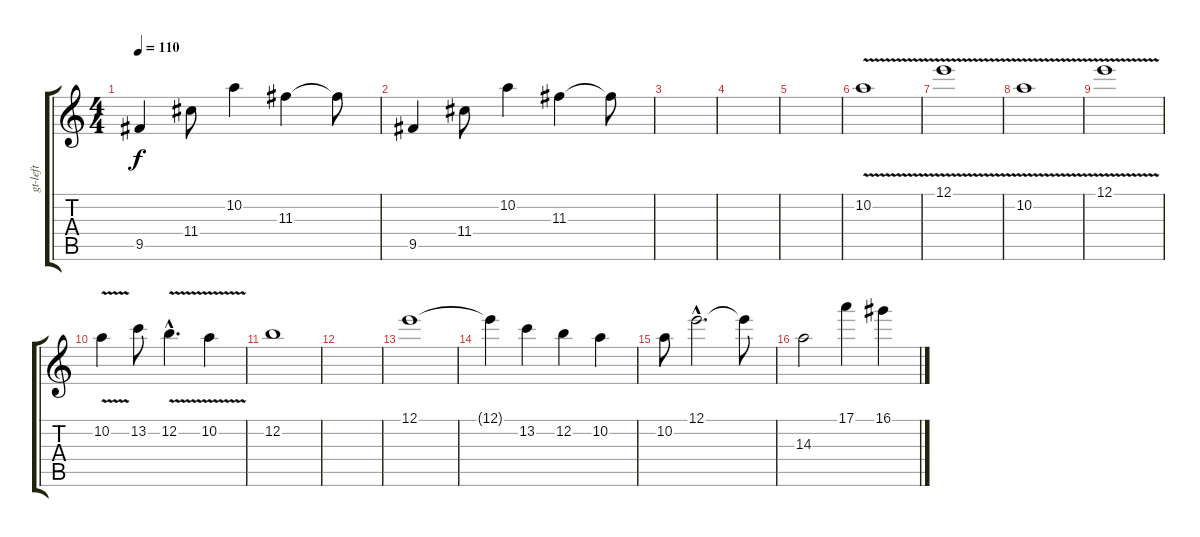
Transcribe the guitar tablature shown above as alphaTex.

\track ("gt-left" "gt-left") {instrument electricguitarclean}
\staff {score tabs}
\tuning (E4 B3 G3 D3 A2 E2) {hide}
\ts (4 4)
\tempo 110
\clef g2
\ks c
9.5.4{dy f} 11.4.8 10.2.4 11.3.4 11.3{t}.8 |
9.5.4 11.4.8 10.2.4 11.3.4 11.3{t}.8 |
|
|
|
10.2{v}.1 |
12.1{v}.1 |
10.2{v}.1 |
12.1{v}.1 |
10.2{v}.4 13.2.8 12.2{v hac}.4{d} 10.2{v}.4 |
12.2.1 |
|
12.1.1 |
12.1{t}.4 13.2.4 12.2.4 10.2.4 |
10.2.8 12.1{hac}.2{d} 12.1{t}.8 |
14.3.2 17.1.4 16.1.4
